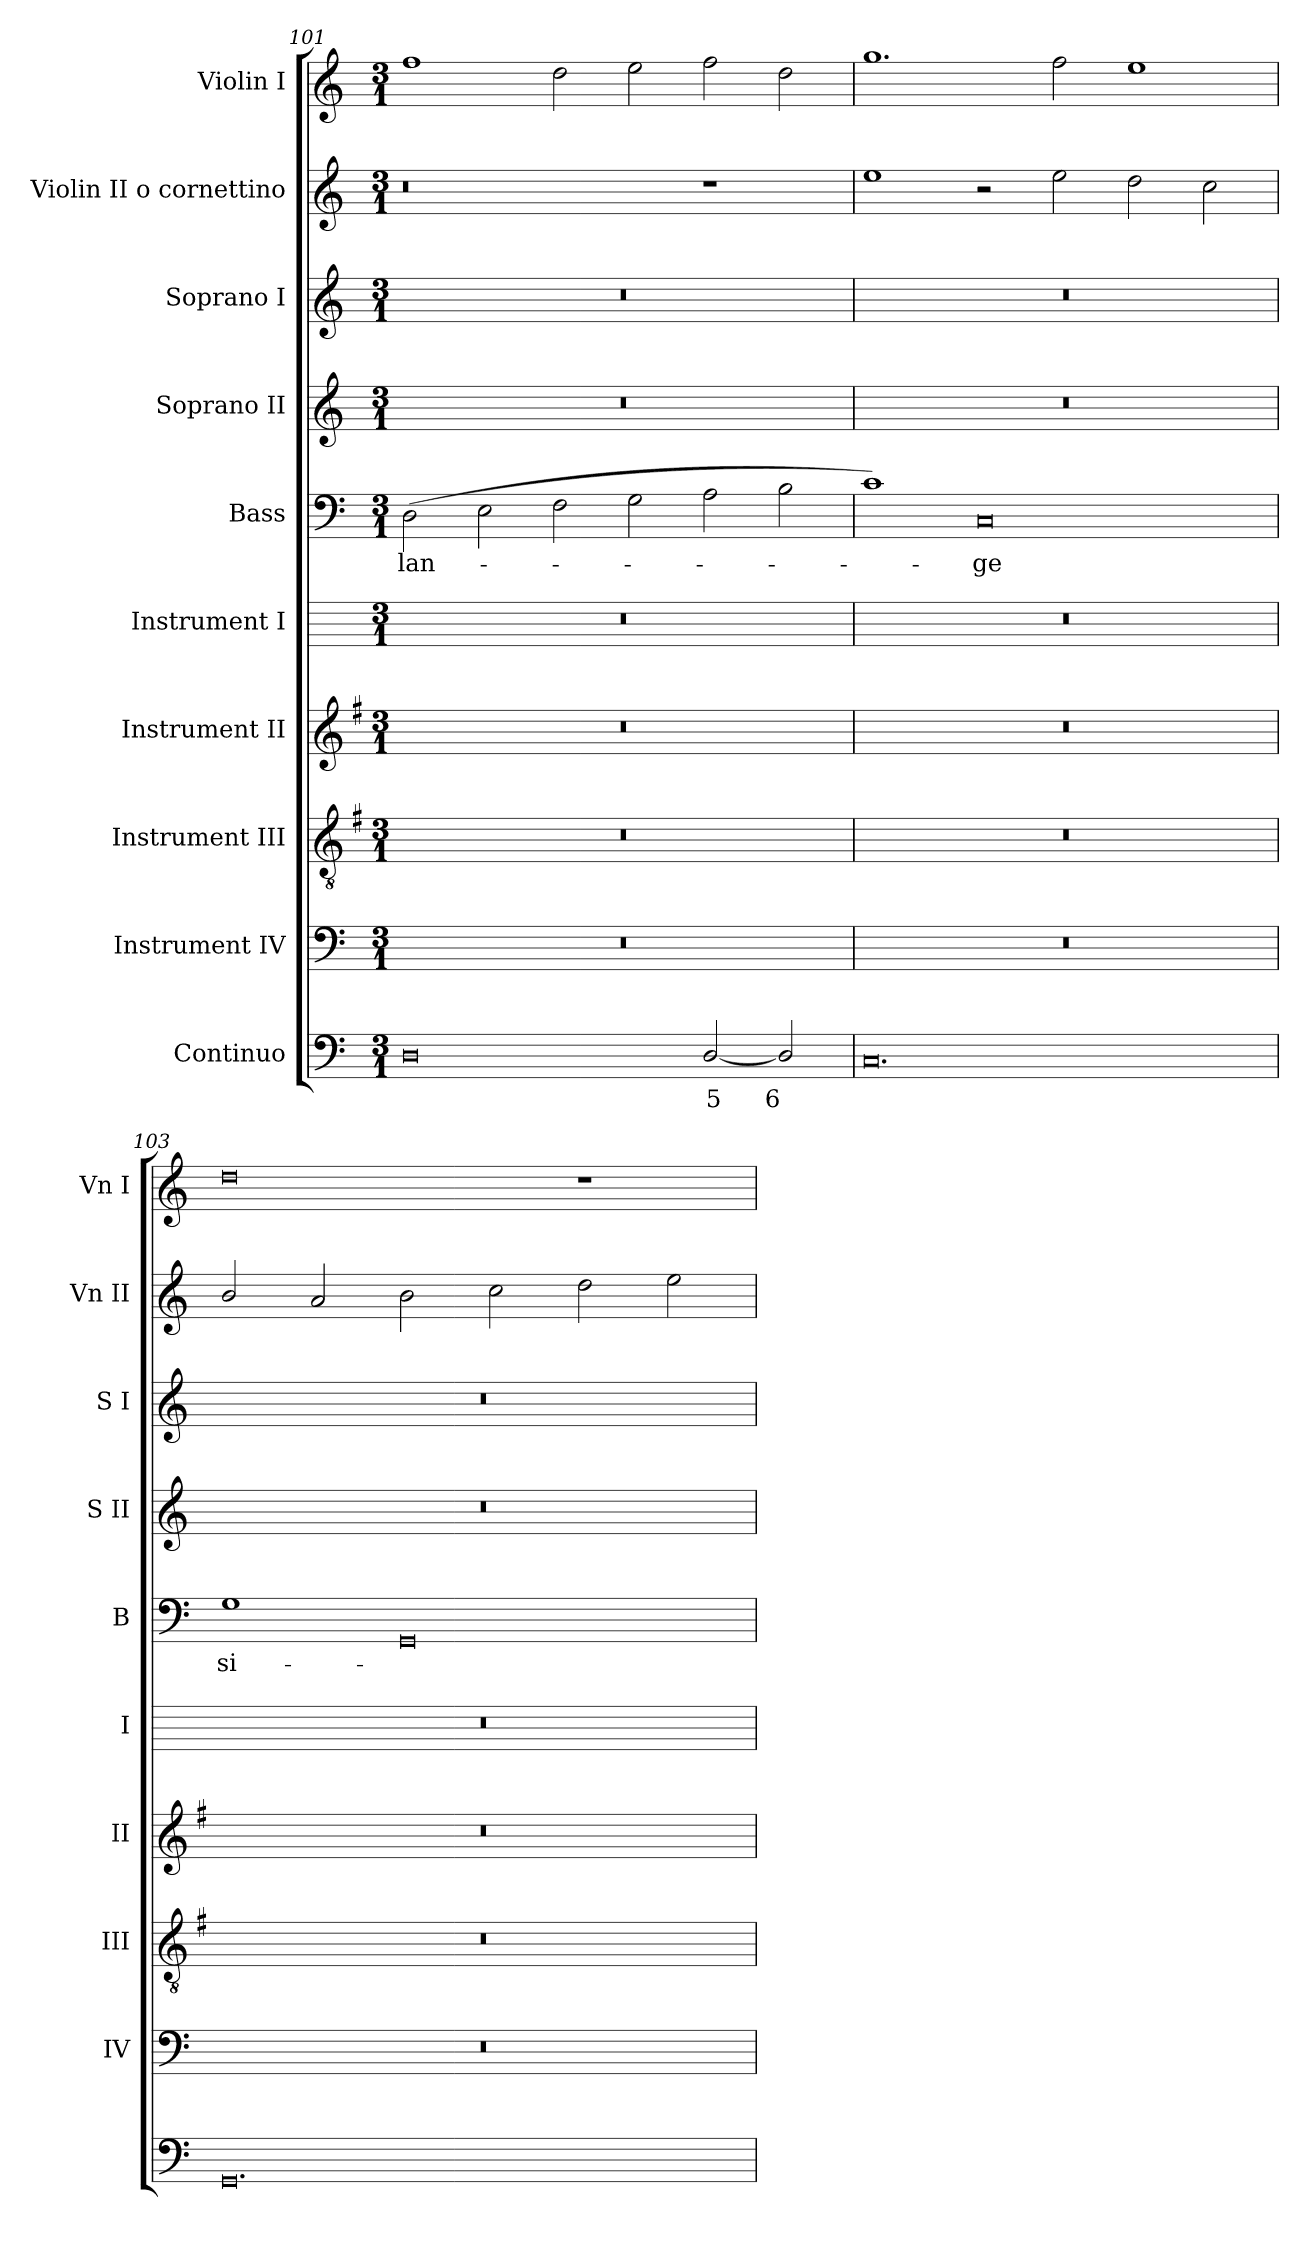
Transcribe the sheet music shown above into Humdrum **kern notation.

**kern	**text	**kern	**kern	**kern	**kern	**kern	**text	**kern	**kern	**kern	**kern
*part10	*part10	*part9	*part8	*part7	*part6	*part5	*part5	*part4	*part3	*part2	*part1
*staff10	*staff10	*staff9	*staff8	*staff7	*staff6	*staff5	*staff5	*staff4	*staff3	*staff2	*staff1
*I"Continuo	*	*I"Instrument IV	*I"Instrument III	*I"Instrument II	*I"Instrument I	*I"Bass	*	*I"Soprano II	*I"Soprano I	*I"Violin II o cornettino	*I"Violin I
*	*	*I'IV	*I'III	*I'II	*I'I	*I'B	*	*I'S II	*I'S I	*I'Vn II	*I'Vn I
*clefF4	*	*clefF4	*clefGv2	*clefG2	*	*clefF4	*	*clefG2	*clefG2	*clefG2	*clefG2
*	*	*	*ITrd4c7	*ITrd4c7	*ITrd4c7	*	*	*	*	*	*
*k[]	*	*k[]	*k[]	*k[]	*	*k[]	*	*k[]	*k[]	*k[]	*k[]
*C:	*	*C:	*C:	*C:	*	*C:	*	*C:	*C:	*C:	*C:
*M3/1	*	*M3/1	*M3/1	*M3/1	*M3/1	*M3/1	*	*M3/1	*M3/1	*M3/1	*M3/1
=101	=101	=101	=101	=101	=101	=101	=101	=101	=101	=101	=101
!	!	!	!	!	!	!	!LO:LY:b	!	!	!	!
0D	.	0.r	0.r	0.r	0.r	(>2D	lan-	0.r	0.r	0r	1ff
.	.	.	.	.	.	2E	.	.	.	.	.
.	.	.	.	.	.	2F	.	.	.	.	2dd
.	.	.	.	.	.	2G	.	.	.	.	2ee
!	!LO:LY:b	!	!	!	!	!	!	!	!	!	!
[2D/	5	.	.	.	.	2A	.	.	.	1r	2ff
!	!LO:LY:b	!	!	!	!	!	!	!	!	!	!
2D/]	6	.	.	.	.	2B	.	.	.	.	2dd
=102	=102	=102	=102	=102	=102	=102	=102	=102	=102	=102	=102
0.C	.	0.r	0.r	0.r	0.r	1c)	.	0.r	0.r	1ee	1.gg
!	!	!	!	!	!	!	!LO:LY:b	!	!	!	!
.	.	.	.	.	.	0C	ge	.	.	2r	.
.	.	.	.	.	.	.	.	.	.	2ee	2ff
.	.	.	.	.	.	.	.	.	.	2dd	1ee
.	.	.	.	.	.	.	.	.	.	2cc	.
=103	=103	=103	=103	=103	=103	=103	=103	=103	=103	=103	=103
!	!	!	!	!	!	!	!LO:LY:b	!	!	!	!
0.GG	.	0.r	0.r	0.r	0.r	1G	si-	0.r	0.r	2b/	0dd
.	.	.	.	.	.	.	.	.	.	2a	.
.	.	.	.	.	.	0GG	.	.	.	2b	.
.	.	.	.	.	.	.	.	.	.	2cc	.
.	.	.	.	.	.	.	.	.	.	2dd	1r
.	.	.	.	.	.	.	.	.	.	2ee	.
=	=	=	=	=	=	=	=	=	=	=	=
*-	*-	*-	*-	*-	*-	*-	*-	*-	*-	*-	*-
